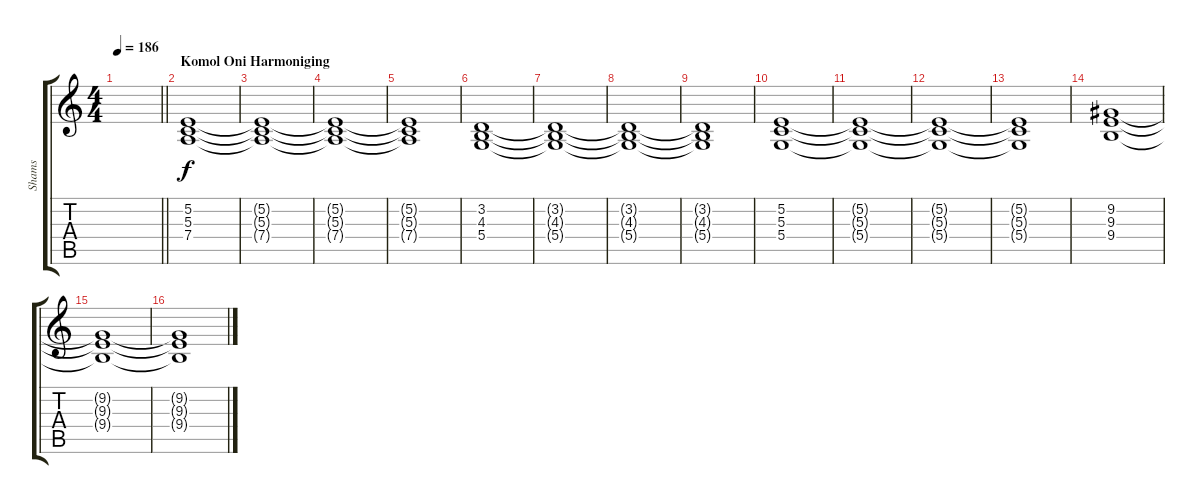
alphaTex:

\track ("Shams" "Shams") {instrument stringensemble1}
\staff {score tabs}
\tuning (E4 B3 G3 D3 A2 E2) {hide}
\ts (4 4)
\tempo 186
\clef g2
\barLineRight lightlight
\ks c
|
\section ("" "Komol Oni Harmoniging ")
(5.2 5.3 7.4).1 |
(5.2{t} 5.3{t} 7.4{t}).1 |
(5.2{t} 5.3{t} 7.4{t}).1 |
(5.2{t} 5.3{t} 7.4{t}).1 |
(3.2 4.3 5.4).1 |
(3.2{t} 4.3{t} 5.4{t}).1 |
(3.2{t} 4.3{t} 5.4{t}).1 |
(3.2{t} 4.3{t} 5.4{t}).1 |
(5.2 5.3 5.4).1 |
(5.2{t} 5.3{t} 5.4{t}).1 |
(5.2{t} 5.3{t} 5.4{t}).1 |
(5.2{t} 5.3{t} 5.4{t}).1 |
(9.2 9.3 9.4).1 |
(9.2{t} 9.3{t} 9.4{t}).1 |
(9.2{t} 9.3{t} 9.4{t}).1
